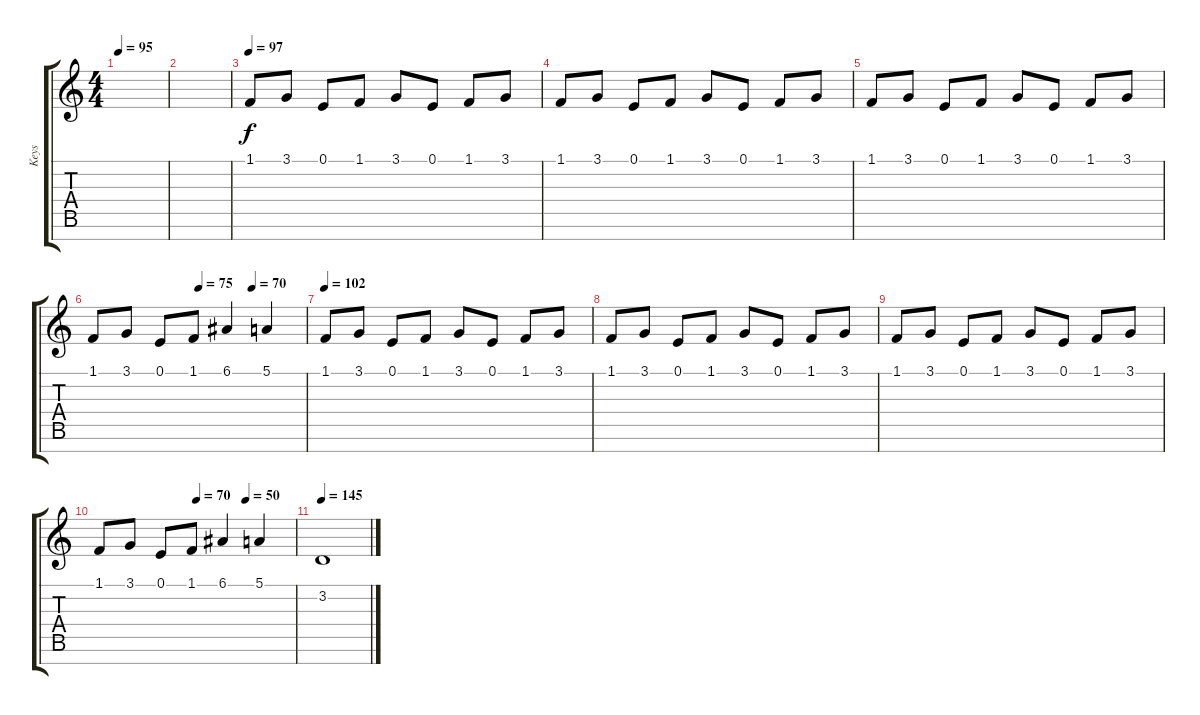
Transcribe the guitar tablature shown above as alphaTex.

\track ("Keys" "Keys") {instrument stringensemble1}
\staff {score tabs}
\tuning (E4 B3 G3 D3 A2 E2 B1) {hide}
\ts (4 4)
\tempo 95
\clef g2
\ks c
|
|
\tempo 97
1.1.8{volume 12 balance 16 instrument brightacousticpiano} 3.1.8 0.1.8 1.1.8 3.1.8 0.1.8 1.1.8 3.1.8 |
1.1.8 3.1.8 0.1.8 1.1.8 3.1.8 0.1.8 1.1.8 3.1.8 |
1.1.8 3.1.8 0.1.8 1.1.8 3.1.8 0.1.8 1.1.8 3.1.8 |
\tempo (75 0.5)
\tempo (70 0.75)
1.1.8 3.1.8 0.1.8 1.1.8 6.1.4 5.1.4 |
\tempo 102
1.1.8 3.1.8 0.1.8 1.1.8 3.1.8 0.1.8 1.1.8 3.1.8 |
1.1.8 3.1.8 0.1.8 1.1.8 3.1.8 0.1.8 1.1.8 3.1.8 |
1.1.8 3.1.8 0.1.8 1.1.8 3.1.8 0.1.8 1.1.8 3.1.8 |
\tempo (70 0.5)
\tempo (50 0.75)
1.1.8 3.1.8 0.1.8 1.1.8 6.1.4 5.1.4 |
\tempo 145
3.2.1{dy f}
